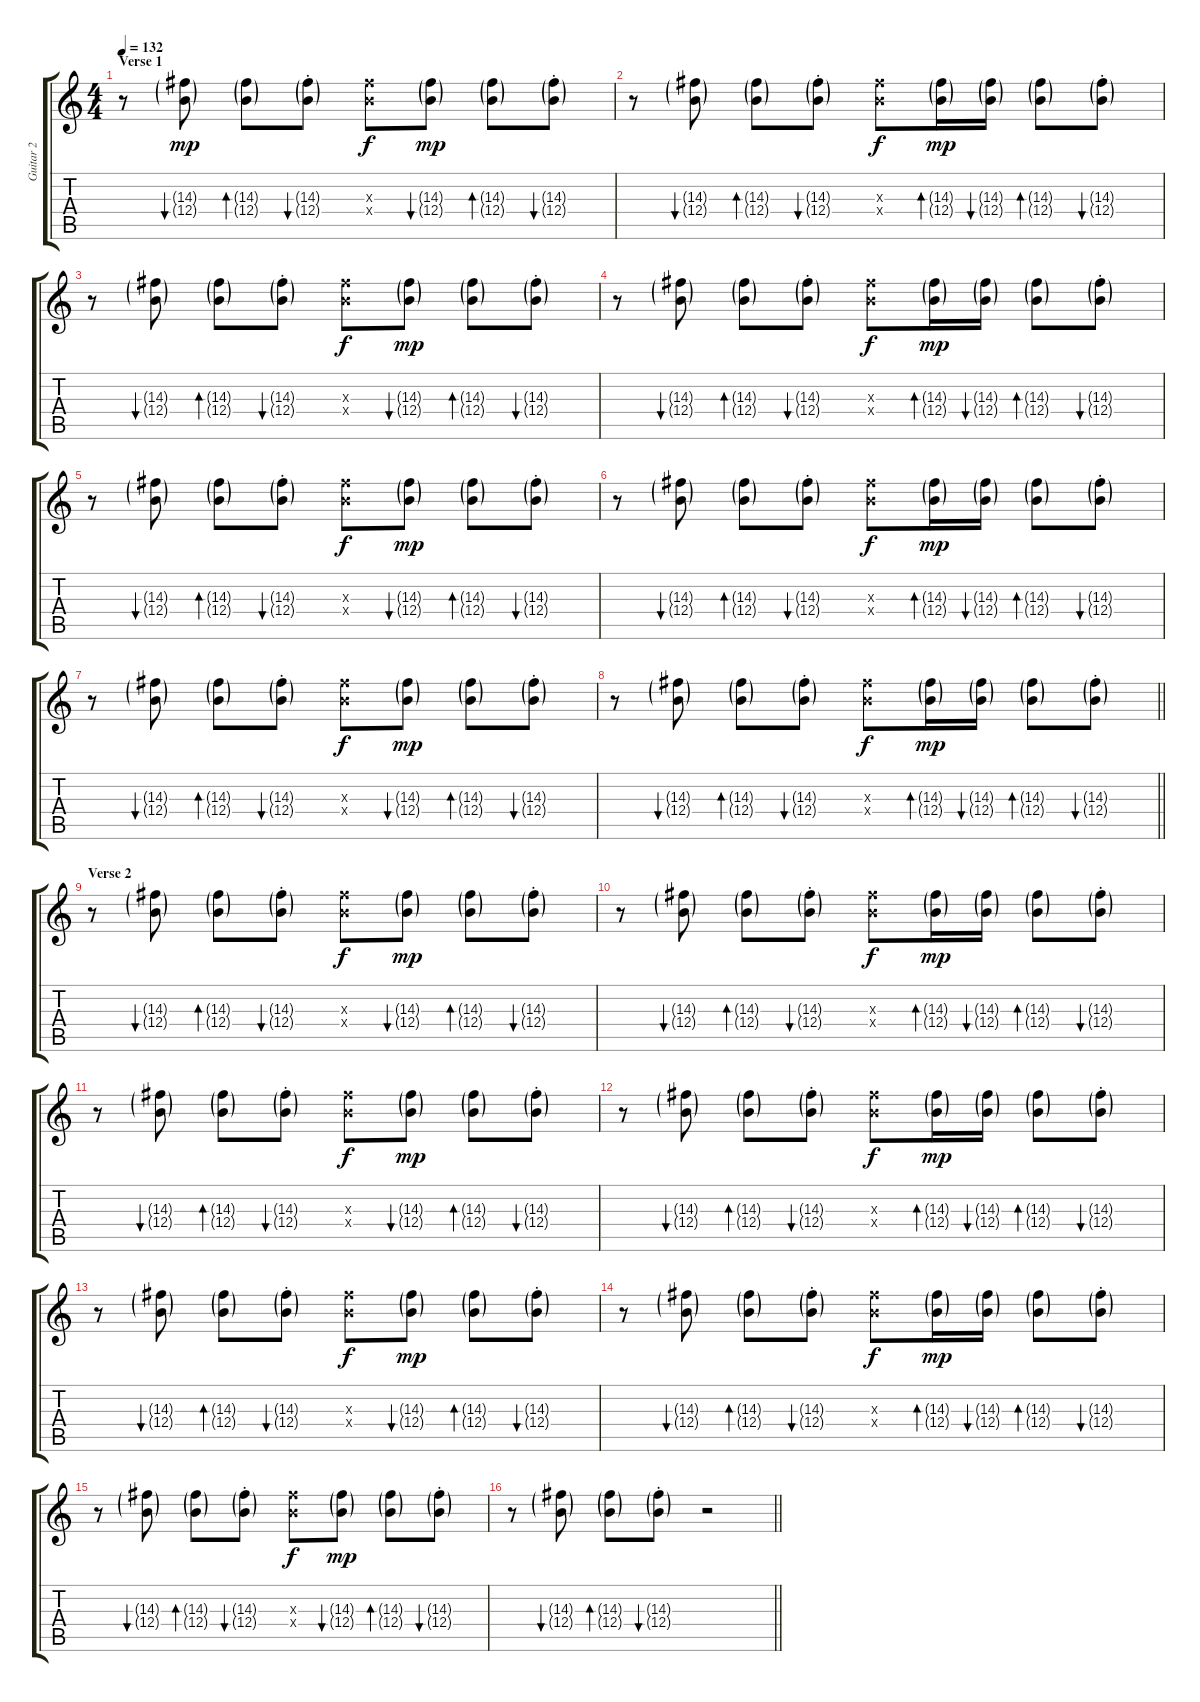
\track ("Guitar 2" "Guitar 2") {instrument distortionguitar}
\staff {score tabs}
\tuning (Db4 Ab3 E3 B2 Gb2 B1) {hide}
\ts (4 4)
\section ("" "Verse 1")
\tempo 132
\clef g2
\ks c
r.8{dy f} (14.3{g} 12.4{g}).8{bu 60 dy mp} (14.3{g} 12.4{g}).8{bd 60} (14.3{g st} 12.4{g st}).8{bu 60} (14.3{x} 12.4{x}).8{dy f} (14.3{g} 12.4{g}).8{bu 60 dy mp} (14.3{g} 12.4{g}).8{bd 60} (14.3{g st} 12.4{g st}).8{bu 60} |
r.8 (14.3{g} 12.4{g}).8{bu 60} (14.3{g} 12.4{g}).8{bd 60} (14.3{g st} 12.4{g st}).8{bu 60} (14.3{x} 12.4{x}).8{dy f} (14.3{g} 12.4{g}).16{bd 60 dy mp} (14.3{g} 12.4{g}).16{bu 60} (14.3{g} 12.4{g}).8{bd 60} (14.3{g st} 12.4{g st}).8{bu 60} |
r.8 (14.3{g} 12.4{g}).8{bu 60} (14.3{g} 12.4{g}).8{bd 60} (14.3{g st} 12.4{g st}).8{bu 60} (14.3{x} 12.4{x}).8{dy f} (14.3{g} 12.4{g}).8{bu 60 dy mp} (14.3{g} 12.4{g}).8{bd 60} (14.3{g st} 12.4{g st}).8{bu 60} |
r.8 (14.3{g} 12.4{g}).8{bu 60} (14.3{g} 12.4{g}).8{bd 60} (14.3{g st} 12.4{g st}).8{bu 60} (14.3{x} 12.4{x}).8{dy f} (14.3{g} 12.4{g}).16{bd 60 dy mp} (14.3{g} 12.4{g}).16{bu 60} (14.3{g} 12.4{g}).8{bd 60} (14.3{g st} 12.4{g st}).8{bu 60} |
r.8 (14.3{g} 12.4{g}).8{bu 60} (14.3{g} 12.4{g}).8{bd 60} (14.3{g st} 12.4{g st}).8{bu 60} (14.3{x} 12.4{x}).8{dy f} (14.3{g} 12.4{g}).8{bu 60 dy mp} (14.3{g} 12.4{g}).8{bd 60} (14.3{g st} 12.4{g st}).8{bu 60} |
r.8 (14.3{g} 12.4{g}).8{bu 60} (14.3{g} 12.4{g}).8{bd 60} (14.3{g st} 12.4{g st}).8{bu 60} (14.3{x} 12.4{x}).8{dy f} (14.3{g} 12.4{g}).16{bd 60 dy mp} (14.3{g} 12.4{g}).16{bu 60} (14.3{g} 12.4{g}).8{bd 60} (14.3{g st} 12.4{g st}).8{bu 60} |
r.8 (14.3{g} 12.4{g}).8{bu 60} (14.3{g} 12.4{g}).8{bd 60} (14.3{g st} 12.4{g st}).8{bu 60} (14.3{x} 12.4{x}).8{dy f} (14.3{g} 12.4{g}).8{bu 60 dy mp} (14.3{g} 12.4{g}).8{bd 60} (14.3{g st} 12.4{g st}).8{bu 60} |
\barLineRight lightlight
r.8 (14.3{g} 12.4{g}).8{bu 60} (14.3{g} 12.4{g}).8{bd 60} (14.3{g st} 12.4{g st}).8{bu 60} (14.3{x} 12.4{x}).8{dy f} (14.3{g} 12.4{g}).16{bd 60 dy mp} (14.3{g} 12.4{g}).16{bu 60} (14.3{g} 12.4{g}).8{bd 60} (14.3{g st} 12.4{g st}).8{bu 60} |
\section ("" "Verse 2")
r.8 (14.3{g} 12.4{g}).8{bu 60} (14.3{g} 12.4{g}).8{bd 60} (14.3{g st} 12.4{g st}).8{bu 60} (14.3{x} 12.4{x}).8{dy f} (14.3{g} 12.4{g}).8{bu 60 dy mp} (14.3{g} 12.4{g}).8{bd 60} (14.3{g st} 12.4{g st}).8{bu 60} |
r.8 (14.3{g} 12.4{g}).8{bu 60} (14.3{g} 12.4{g}).8{bd 60} (14.3{g st} 12.4{g st}).8{bu 60} (14.3{x} 12.4{x}).8{dy f} (14.3{g} 12.4{g}).16{bd 60 dy mp} (14.3{g} 12.4{g}).16{bu 60} (14.3{g} 12.4{g}).8{bd 60} (14.3{g st} 12.4{g st}).8{bu 60} |
r.8 (14.3{g} 12.4{g}).8{bu 60} (14.3{g} 12.4{g}).8{bd 60} (14.3{g st} 12.4{g st}).8{bu 60} (14.3{x} 12.4{x}).8{dy f} (14.3{g} 12.4{g}).8{bu 60 dy mp} (14.3{g} 12.4{g}).8{bd 60} (14.3{g st} 12.4{g st}).8{bu 60} |
r.8 (14.3{g} 12.4{g}).8{bu 60} (14.3{g} 12.4{g}).8{bd 60} (14.3{g st} 12.4{g st}).8{bu 60} (14.3{x} 12.4{x}).8{dy f} (14.3{g} 12.4{g}).16{bd 60 dy mp} (14.3{g} 12.4{g}).16{bu 60} (14.3{g} 12.4{g}).8{bd 60} (14.3{g st} 12.4{g st}).8{bu 60} |
r.8 (14.3{g} 12.4{g}).8{bu 60} (14.3{g} 12.4{g}).8{bd 60} (14.3{g st} 12.4{g st}).8{bu 60} (14.3{x} 12.4{x}).8{dy f} (14.3{g} 12.4{g}).8{bu 60 dy mp} (14.3{g} 12.4{g}).8{bd 60} (14.3{g st} 12.4{g st}).8{bu 60} |
r.8 (14.3{g} 12.4{g}).8{bu 60} (14.3{g} 12.4{g}).8{bd 60} (14.3{g st} 12.4{g st}).8{bu 60} (14.3{x} 12.4{x}).8{dy f} (14.3{g} 12.4{g}).16{bd 60 dy mp} (14.3{g} 12.4{g}).16{bu 60} (14.3{g} 12.4{g}).8{bd 60} (14.3{g st} 12.4{g st}).8{bu 60} |
r.8 (14.3{g} 12.4{g}).8{bu 60} (14.3{g} 12.4{g}).8{bd 60} (14.3{g st} 12.4{g st}).8{bu 60} (14.3{x} 12.4{x}).8{dy f} (14.3{g} 12.4{g}).8{bu 60 dy mp} (14.3{g} 12.4{g}).8{bd 60} (14.3{g st} 12.4{g st}).8{bu 60} |
\barLineRight lightlight
r.8 (14.3{g} 12.4{g}).8{bu 60} (14.3{g} 12.4{g}).8{bd 60} (14.3{g st} 12.4{g st}).8{bu 60} r.2
